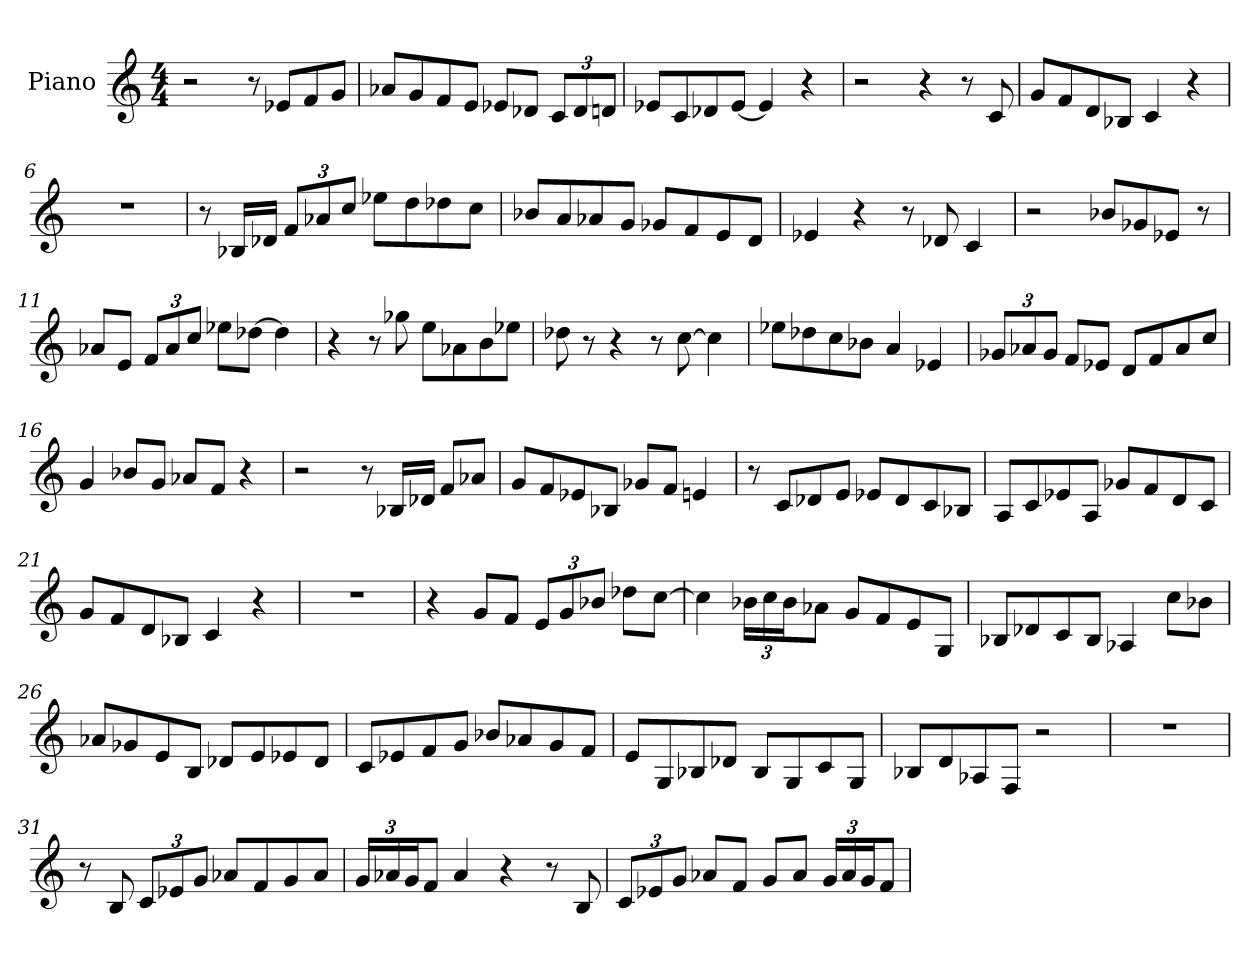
**kern
*part1
*staff1
*I"Piano
*I'Pno.
*clefG2
*k[]
*M4/4
=1
2r
8r
8e-X/L
8f/
8g/J
=2
8a-X/L
8g/
8f/
8e/J
8e-X/L
8d-X/J
*Xbrackettup
12c/L
12d-/
12dn/J
=3
8e-X/L
8c/
8d-X/
[8e-/J
4e-/]
4r
=4
2r
4r
8r
8c/
=5
8g/L
8f/
8d/
8B-X/J
4c/
4r
=6
1r
!!LO:LB:g=z
=7
8r
16B-X/LL
16d-X/JJ
12f/L
12a-X/
12cc/J
8ee-X\L
8dd\
8dd-X\
8cc\J
=8
8b-X/L
8a/
8a-X/
8g/J
8g-X/L
8f/
8e/
8d/J
=9
4e-X/
4r
8r
8d-X/
4c/
=10
2r
8b-X/L
8g-X/
8e-X/J
8r
=11
8a-X/L
8e/J
12f/L
12a-/
12cc/J
8ee-X\L
[8dd-X\J
4dd-\]
!!LO:LB:g=z
=12
4r
8r
8gg-X\
8ee\L
8a-X\
8b\
8ee-X\J
=13
8dd-X\
8r
4r
8r
[8cc\
4cc\]
=14
8ee-X\L
8dd-X\
8cc\
8b-X\J
4a/
4e-X/
=15
12g-X/L
12a-X/
12g-/J
8f/L
8e-X/J
8d/L
8f/
8a-/
8cc/J
=16
4g/
8b-X/L
8g/J
8a-X/L
8f/J
4r
=17
2r
8r
16B-X/LL
16d-X/JJ
8f/L
8a-X/J
!!LO:LB:g=z
=18
8g/L
8f/
8e-X/
8B-X/J
8g-X/L
8f/J
4en/
=19
8r
8c/L
8d-X/
8e/J
8e-X/L
8d-/
8c/
8B-X/J
=20
8A/L
8c/
8e-X/
8A/J
8g-X/L
8f/
8d/
8c/J
=21
8g/L
8f/
8d/
8B-X/J
4c/
4r
=22
1r
=23
4r
8g/L
8f/J
12e/L
12g/
12b-X/J
8dd-X\L
[8cc\J
!!LO:LB:g=z
=24
4cc\]
24b-X\LL
24cc\
24b-\J
8a-X\J
8g/L
8f/
8e/
8G/J
=25
8B-X/L
8d-X/
8c/
8B-/J
4A-X/
8cc\L
8b-X\J
=26
8a-X/L
8g-X/
8e/
8B/J
8d-X/L
8e/
8e-X/
8d-/J
=27
8c/L
8e-X/
8f/
8g/J
8b-X/L
8a-X/
8g/
8f/J
=28
8e/L
8G/
8B-X/
8d-X/J
8B-/L
8G/
8c/
8G/J
!!LO:LB:g=z
=29
8B-X/L
8d/
8A-X/
8F/J
2r
=30
1r
=31
8r
8B/
12c/L
12e-X/
12g/J
8a-X/L
8f/
8g/
8a-/J
=32
24g/LL
24a-X/
24g/J
8f/J
4a-/
4r
8r
8B/
=33
12c/L
12e-X/
12g/J
8a-X/L
8f/J
8g/L
8a-/J
24g/LL
24a-/
24g/J
8f/J
=
*-
